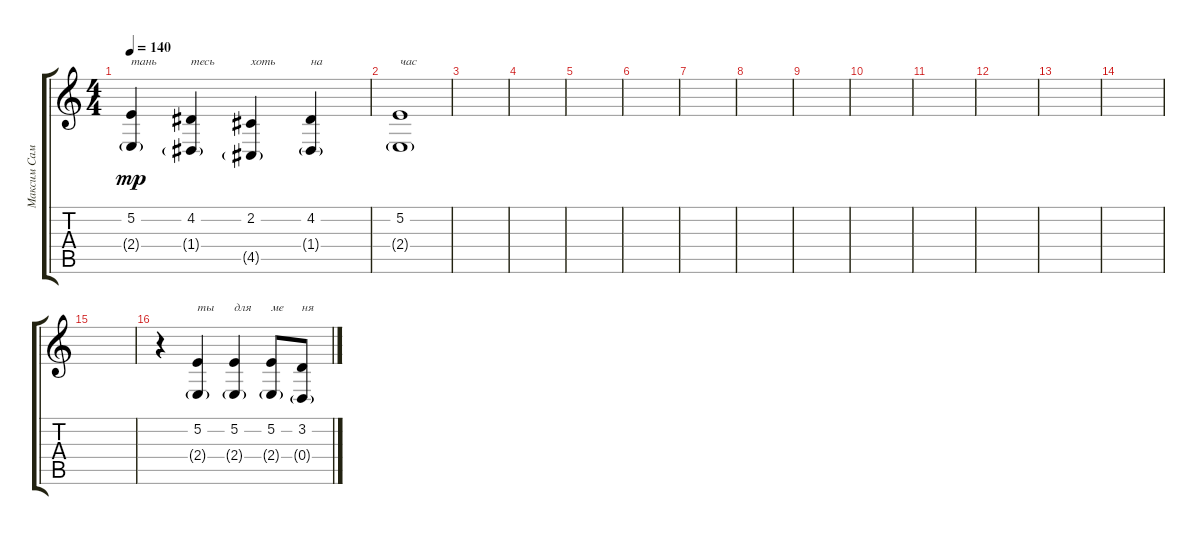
\track ("Максим Самосват" "Максим Сам") {instrument bassoon}
\staff {score tabs}
\tuning (E4 B3 G3 D3 A2 E2) {hide}
\ts (4 4)
\tempo 140
\clef g2
\ks c
(5.2 2.4{g}).4{txt "тань" dy mp} (4.2 1.4{g}).4{txt "тесь"} (2.2 4.5{g}).4{txt "хоть"} (4.2 1.4{g}).4{txt "на"} |
(5.2 2.4{g}).1{txt "час"} |
|
|
|
|
|
|
|
|
|
|
|
|
|
r.4 (5.2 2.4{g}).4{txt "ты"} (5.2 2.4{g}).4{txt "для"} (5.2 2.4{g}).8{txt "ме"} (3.2 0.4{g}).8{txt "ня"}
